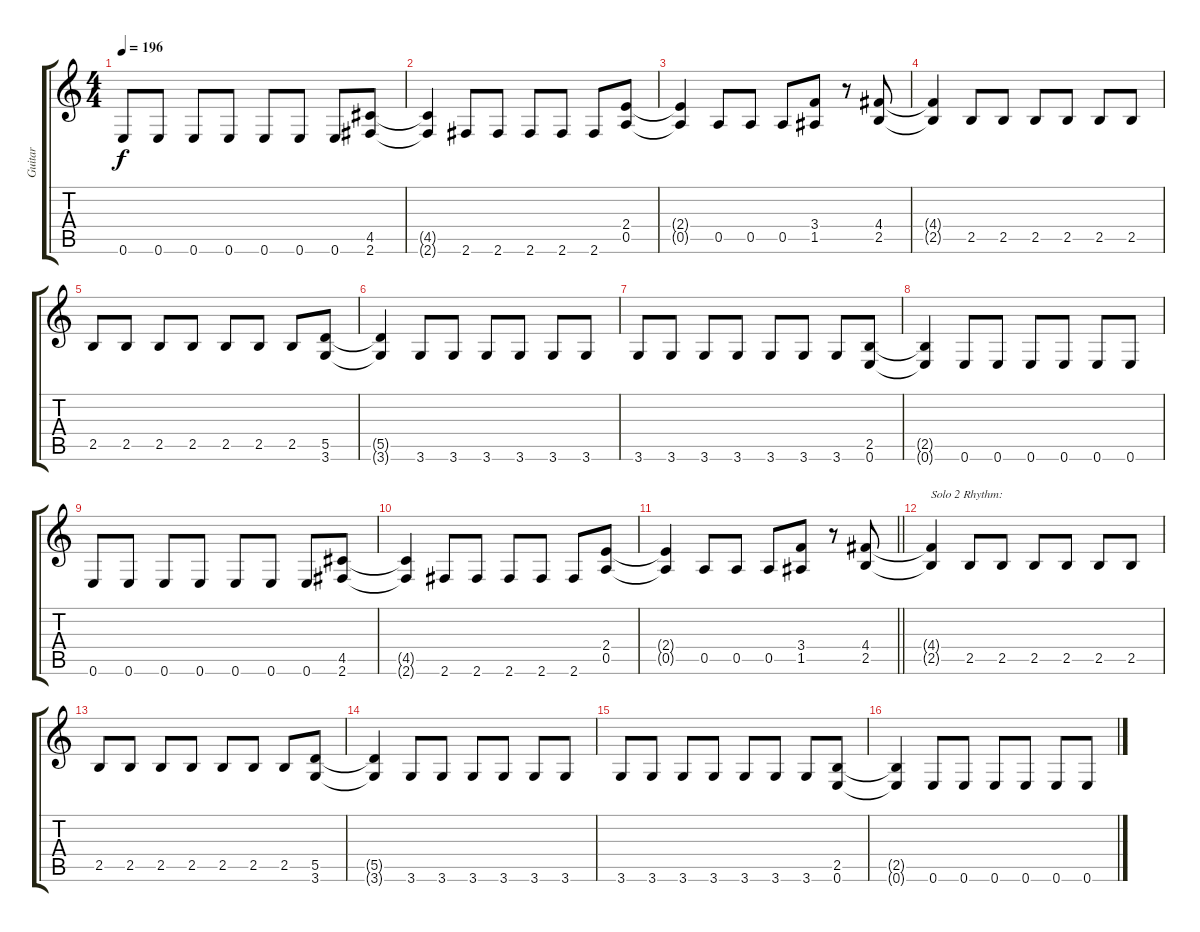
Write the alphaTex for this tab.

\track ("Guitar " "Guitar ") {instrument overdrivenguitar}
\staff {score tabs}
\tuning (E4 B3 G3 D3 A2 E2) {hide}
\ts (4 4)
\tempo 196
\clef g2
\ks c
0.6.8{dy f} 0.6.8 0.6.8 0.6.8 0.6.8 0.6.8 0.6.8 (4.5 2.6).8 |
(4.5{t} 2.6{t}).4 2.6.8 2.6.8 2.6.8 2.6.8 2.6.8 (2.4 0.5).8 |
(2.4{t} 0.5{t}).4 0.5.8 0.5.8 0.5.8 (3.4 1.5).8 r.8 (4.4 2.5).8 |
(4.4{t} 2.5{t}).4 2.5.8 2.5.8 2.5.8 2.5.8 2.5.8 2.5.8 |
2.5.8 2.5.8 2.5.8 2.5.8 2.5.8 2.5.8 2.5.8 (5.5 3.6).8 |
(5.5{t} 3.6{t}).4 3.6.8 3.6.8 3.6.8 3.6.8 3.6.8 3.6.8 |
3.6.8 3.6.8 3.6.8 3.6.8 3.6.8 3.6.8 3.6.8 (2.5 0.6).8 |
(2.5{t} 0.6{t}).4 0.6.8 0.6.8 0.6.8 0.6.8 0.6.8 0.6.8 |
0.6.8 0.6.8 0.6.8 0.6.8 0.6.8 0.6.8 0.6.8 (4.5 2.6).8 |
(4.5{t} 2.6{t}).4 2.6.8 2.6.8 2.6.8 2.6.8 2.6.8 (2.4 0.5).8 |
\barLineRight lightlight
(2.4{t} 0.5{t}).4 0.5.8 0.5.8 0.5.8 (3.4 1.5).8 r.8 (4.4 2.5).8 |
(4.4{t} 2.5{t}).4{txt "Solo 2 Rhythm:"} 2.5.8 2.5.8 2.5.8 2.5.8 2.5.8 2.5.8 |
2.5.8 2.5.8 2.5.8 2.5.8 2.5.8 2.5.8 2.5.8 (5.5 3.6).8 |
(5.5{t} 3.6{t}).4 3.6.8 3.6.8 3.6.8 3.6.8 3.6.8 3.6.8 |
3.6.8 3.6.8 3.6.8 3.6.8 3.6.8 3.6.8 3.6.8 (2.5 0.6).8 |
(2.5{t} 0.6{t}).4 0.6.8 0.6.8 0.6.8 0.6.8 0.6.8 0.6.8
